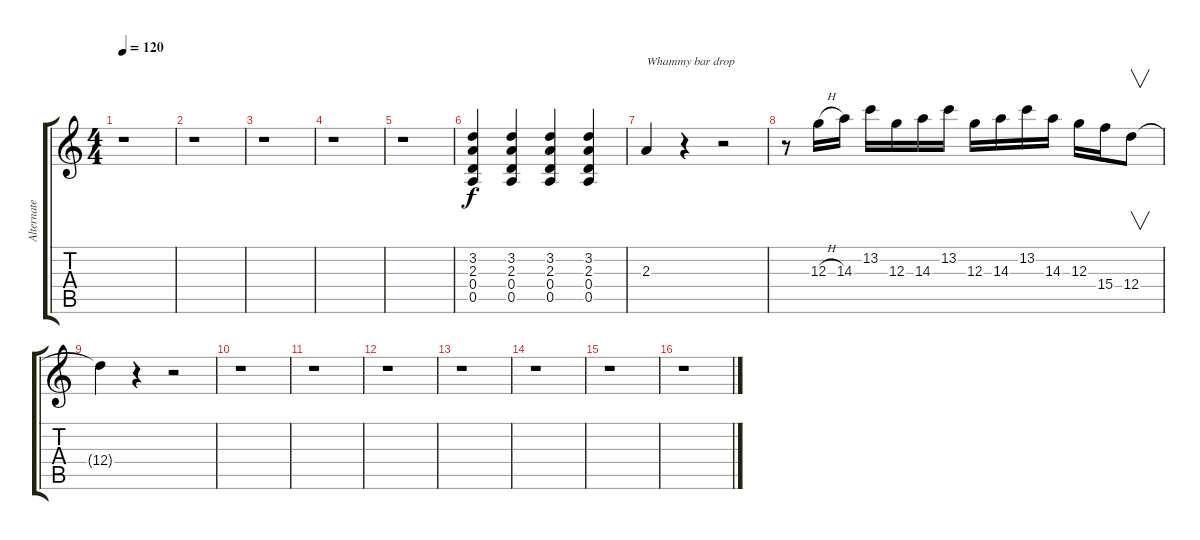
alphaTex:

\track ("Alternate lead (70-73)" "Alternate ") {instrument distortionguitar}
\staff {score tabs}
\tuning (E4 B3 G3 D3 A2 E2) {hide}
\ts (4 4)
\tempo 120
\clef g2
\ks c
r.1{dy f} |
r.1 |
r.1 |
r.1 |
r.1 |
(3.2 2.3 0.4 0.5).4 (3.2 2.3 0.4 0.5).4 (3.2 2.3 0.4 0.5).4 (3.2 2.3 0.4 0.5).4 |
2.3.4{txt "Whammy bar drop"} r.4 r.2 |
r.8 12.3{h}.16 14.3.16 13.2.16 12.3.16 14.3.16 13.2.16 12.3.16 14.3.16 13.2.16 14.3.16 12.3.16 15.4.16 12.4.8{v} |
12.4{t}.4 r.4 r.2 |
r.1 |
r.1 |
r.1 |
r.1 |
r.1 |
r.1 |
r.1
